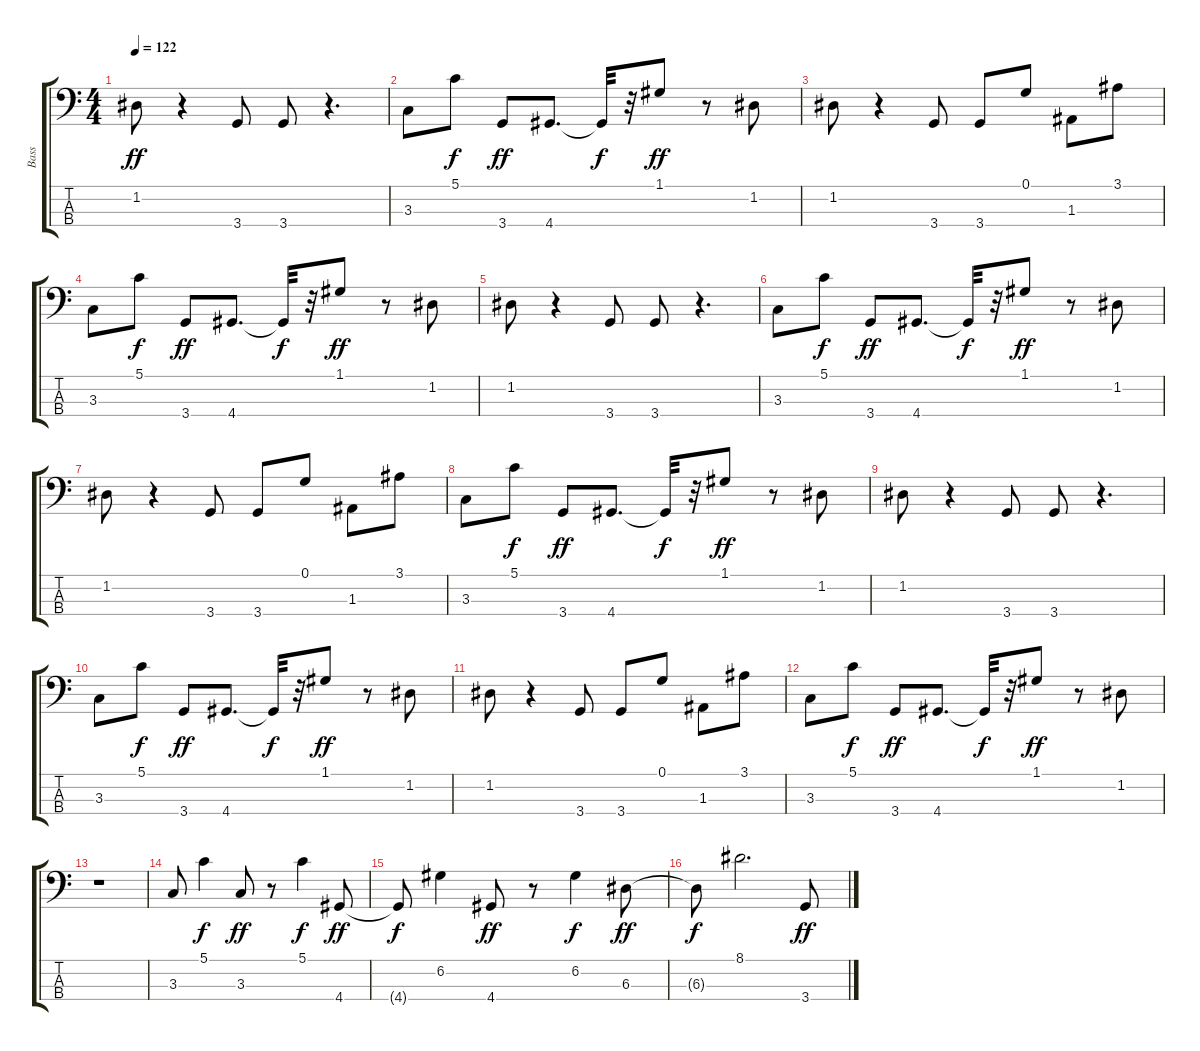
\track ("Bass" "Bass") {instrument synthbass2}
\staff {score tabs}
\tuning (G2 D2 A1 E1) {hide}
\ts (4 4)
\tempo 122
\clef f4
\ks c
1.2.8{dy ff} r.4 3.4.8 3.4.8 r.4{d} |
3.3.8 5.1.8{dy f} 3.4.8{dy ff} 4.4.8{d} 4.4{t}.32{dy f} r.32 1.1.8{dy ff} r.8 1.2.8 |
1.2.8 r.4 3.4.8 3.4.8 0.1.8 1.3.8 3.1.8 |
3.3.8 5.1.8{dy f} 3.4.8{dy ff} 4.4.8{d} 4.4{t}.32{dy f} r.32 1.1.8{dy ff} r.8 1.2.8 |
1.2.8 r.4 3.4.8 3.4.8 r.4{d} |
3.3.8 5.1.8{dy f} 3.4.8{dy ff} 4.4.8{d} 4.4{t}.32{dy f} r.32 1.1.8{dy ff} r.8 1.2.8 |
1.2.8 r.4 3.4.8 3.4.8 0.1.8 1.3.8 3.1.8 |
3.3.8 5.1.8{dy f} 3.4.8{dy ff} 4.4.8{d} 4.4{t}.32{dy f} r.32 1.1.8{dy ff} r.8 1.2.8 |
1.2.8 r.4 3.4.8 3.4.8 r.4{d} |
3.3.8 5.1.8{dy f} 3.4.8{dy ff} 4.4.8{d} 4.4{t}.32{dy f} r.32 1.1.8{dy ff} r.8 1.2.8 |
1.2.8 r.4 3.4.8 3.4.8 0.1.8 1.3.8 3.1.8 |
3.3.8 5.1.8{dy f} 3.4.8{dy ff} 4.4.8{d} 4.4{t}.32{dy f} r.32 1.1.8{dy ff} r.8 1.2.8 |
r.1 |
3.3.8 5.1.4{dy f} 3.3.8{dy ff} r.8 5.1.4{dy f} 4.4.8{dy ff} |
4.4{t}.8{dy f} 6.2.4 4.4.8{dy ff} r.8 6.2.4{dy f} 6.3.8{dy ff} |
6.3{t}.8{dy f} 8.1.2{d} 3.4.8{dy ff}
